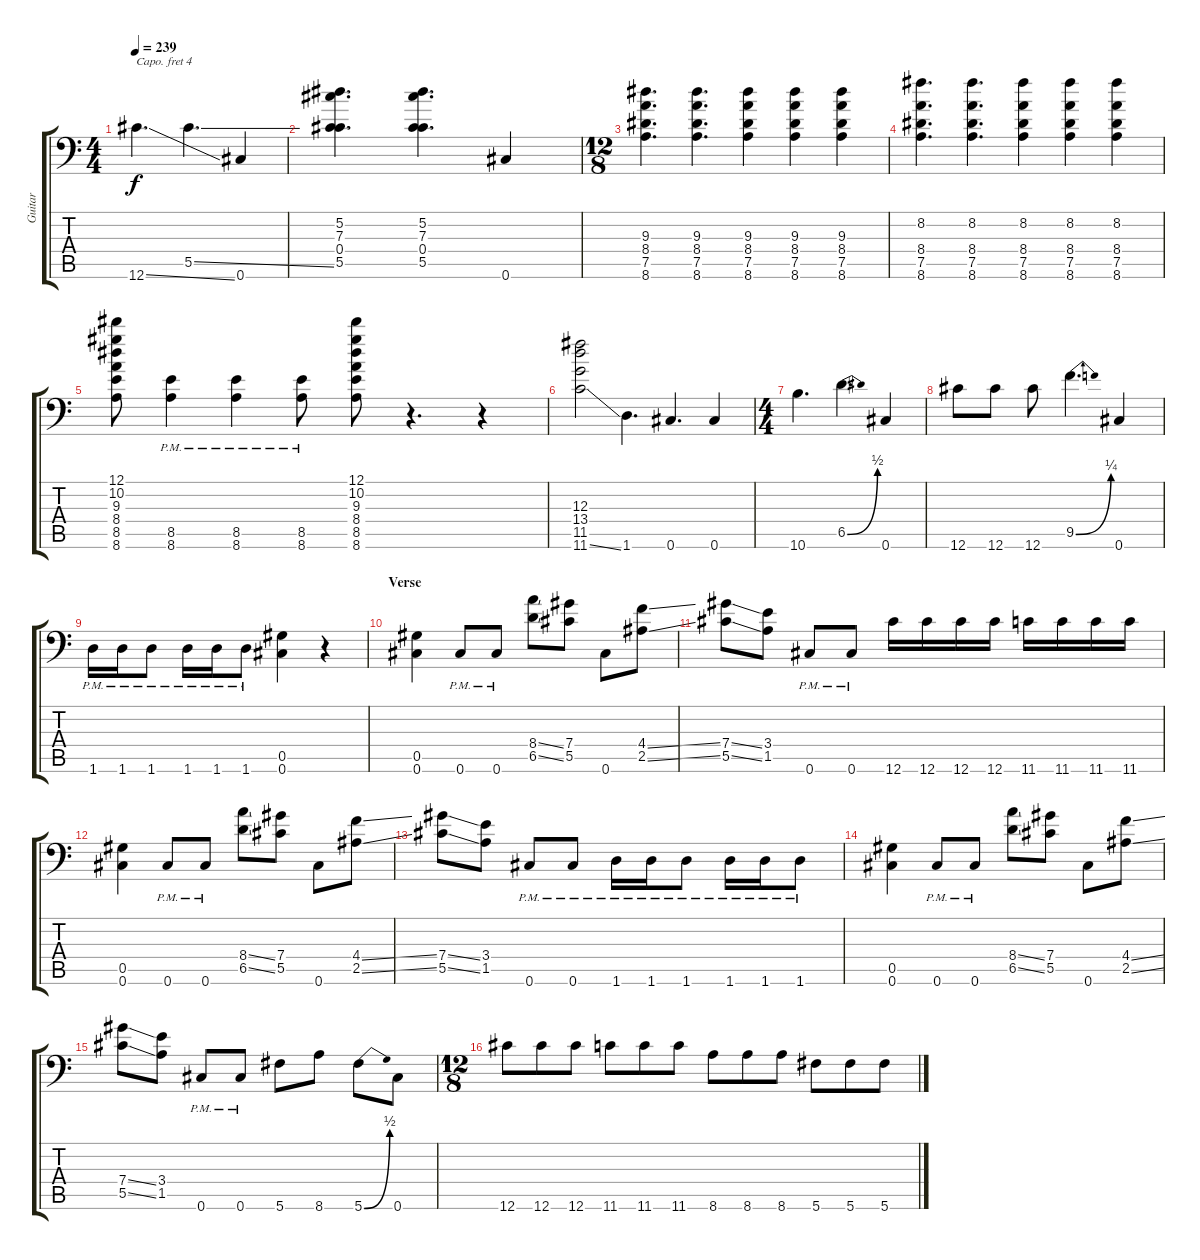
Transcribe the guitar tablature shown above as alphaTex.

\track ("Guitar" "Guitar") {instrument distortionguitar}
\staff {score tabs}
\capo 4
\tuning (B3 Gb3 D3 A2 E2 A1) {hide}
\ts (4 4)
\tempo 239
\clef f4
\ks c
12.6{ss}.4{d dy f} 5.5{ss}.4{d} 0.6.4 |
(5.2 7.3 0.4 5.5).4{d} (5.2 7.3 0.4 5.5).4{d} 0.6.4 |
\ts (12 8)
(9.3 8.4 7.5 8.6).4{d} (9.3 8.4 7.5 8.6).4{d} (9.3 8.4 7.5 8.6).4 (9.3 8.4 7.5 8.6).4 (9.3 8.4 7.5 8.6).4 |
(8.2 8.4 7.5 8.6).4{d} (8.2 8.4 7.5 8.6).4{d} (8.2 8.4 7.5 8.6).4 (8.2 8.4 7.5 8.6).4 (8.2 8.4 7.5 8.6).4 |
(12.1 10.2 9.3 8.4 8.5 8.6).8 (8.5{pm} 8.6).4 (8.5{pm} 8.6{pm}).4 (8.5{pm} 8.6{pm}).8 (12.1 10.2 9.3 8.4 8.5 8.6).8 r.4{d} r.4 |
(12.3 13.4 11.5 11.6{ss}).2 1.6.4{d} 0.6.4{d} 0.6.4 |
\ts (4 4)
10.6.4{d} 6.5{be (bend 0 0 60 2)}.4{d} 0.6.4 |
12.6.8 12.6.8 12.6.8 9.5{be (bend 0 0 60 1)}.4{d} 0.6.4 |
1.6{pm}.16 1.6{pm}.16 1.6{pm}.8 1.6{pm}.16 1.6{pm}.16 1.6{pm}.8 (0.5 0.6).4 r.4 |
\section ("" "Verse")
(0.5 0.6).4 0.6{pm}.8 0.6{pm}.8 (8.4{ss} 6.5{ss}).8 (7.4 5.5).8 0.6.8 (4.4{ss} 2.5{ss}).8 |
(7.4{ss} 5.5{ss}).8 (3.4 1.5).8 0.6{pm}.8 0.6{pm}.8 12.6.16 12.6.16 12.6.16 12.6.16 11.6.16 11.6.16 11.6.16 11.6.16 |
(0.5 0.6).4 0.6{pm}.8 0.6{pm}.8 (8.4{ss} 6.5{ss}).8 (7.4 5.5).8 0.6.8 (4.4{ss} 2.5{ss}).8 |
(7.4{ss} 5.5{ss}).8 (3.4 1.5).8 0.6{pm}.8 0.6{pm}.8 1.6{pm}.16 1.6{pm}.16 1.6{pm}.8 1.6{pm}.16 1.6{pm}.16 1.6{pm}.8 |
(0.5 0.6).4 0.6{pm}.8 0.6{pm}.8 (8.4{ss} 6.5{ss}).8 (7.4 5.5).8 0.6.8 (4.4{ss} 2.5{ss}).8 |
(7.4{ss} 5.5{ss}).8 (3.4 1.5).8 0.6{pm}.8 0.6{pm}.8 5.6.8 8.6.8 5.6{be (bend 0 0 60 2)}.8 0.6.8 |
\ts (12 8)
12.6.8 12.6.8 12.6.8 11.6.8 11.6.8 11.6.8 8.6.8 8.6.8 8.6.8 5.6.8 5.6.8 5.6.8
